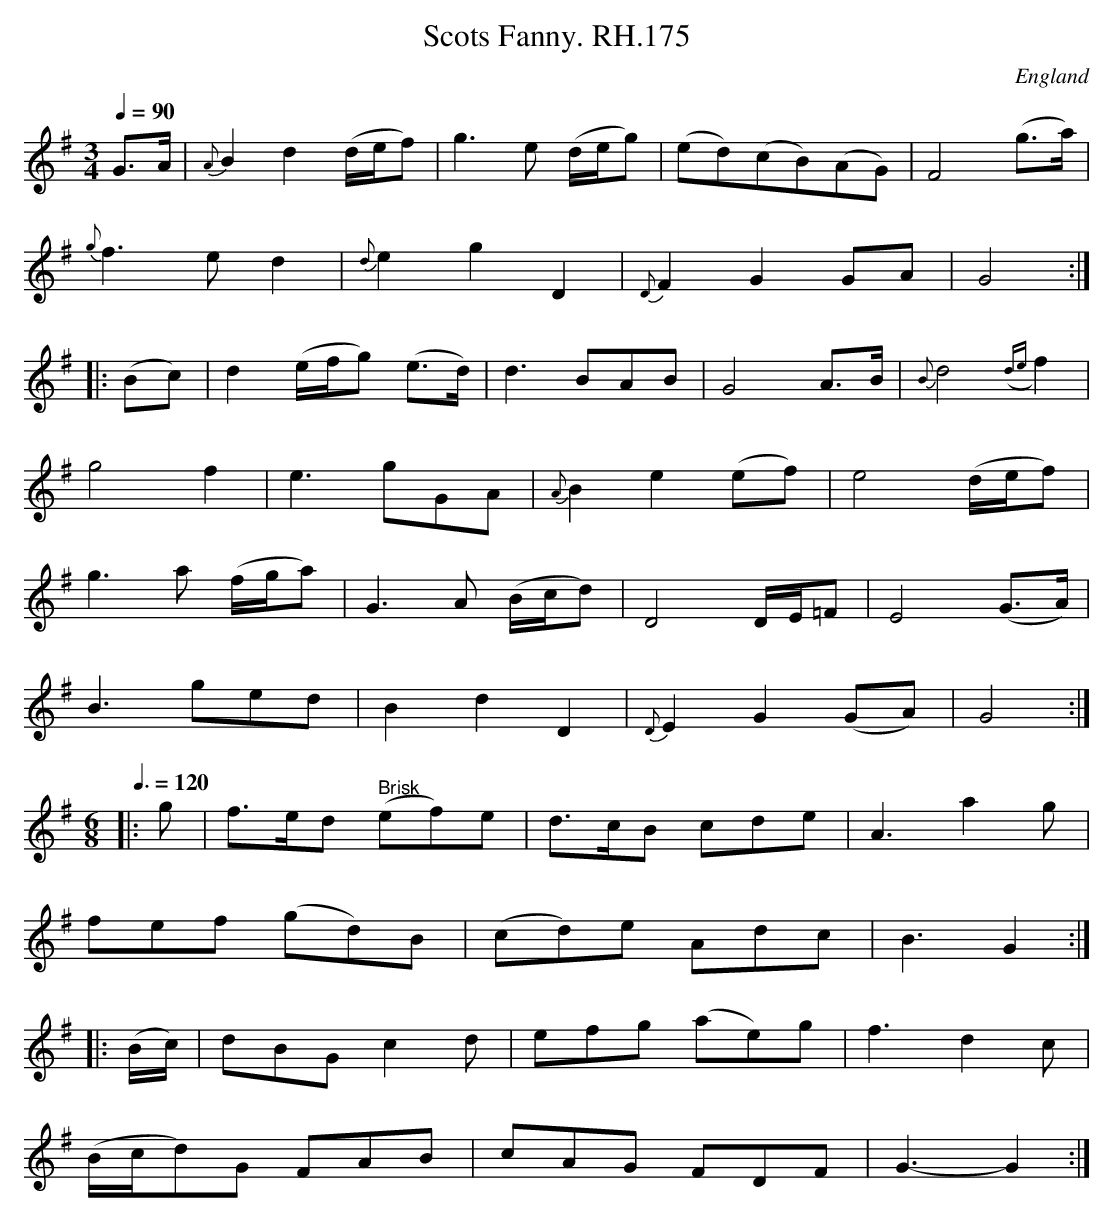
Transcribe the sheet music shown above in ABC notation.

X:1
T:Scots Fanny. RH.175
L:1/8
M:3/4
O:England
Q:1/4=90
K:G
G>A|{A}B2d2(d/e/f)|g3e (d/e/g)|\
(ed)(cB)(AG)|F4(g>a)|!
{g}f3ed2|{d}e2g2D2|{D}F2G2GA|G4:|!
|:(Bc)|d2(e/f/g) (e>d)|d3BAB|G4A>B|{B}d4({de}f2)|!
g4f2|e3gGA|{A}B2e2(ef)|e4(d/e/f)|!
g3a (f/g/a)|G3A (B/c/d)|D4D/E/=F|E4(G>A)|!
B3ged|B2d2D2|{D}E2G2(GA)|G4:|!
M:6/8
Q:3/8=120
|:g|f>ed " Brisk"(ef)e|d>cB cde|A3 a2g|!
fef (gd)B|(cd)e Adc|B3 G2:|!
|:(B/c/)|dBG c2d|efg (ae)g|f3 d2c|!
(B/c/d)G FAB|cAG FDF|G3- G2:|
